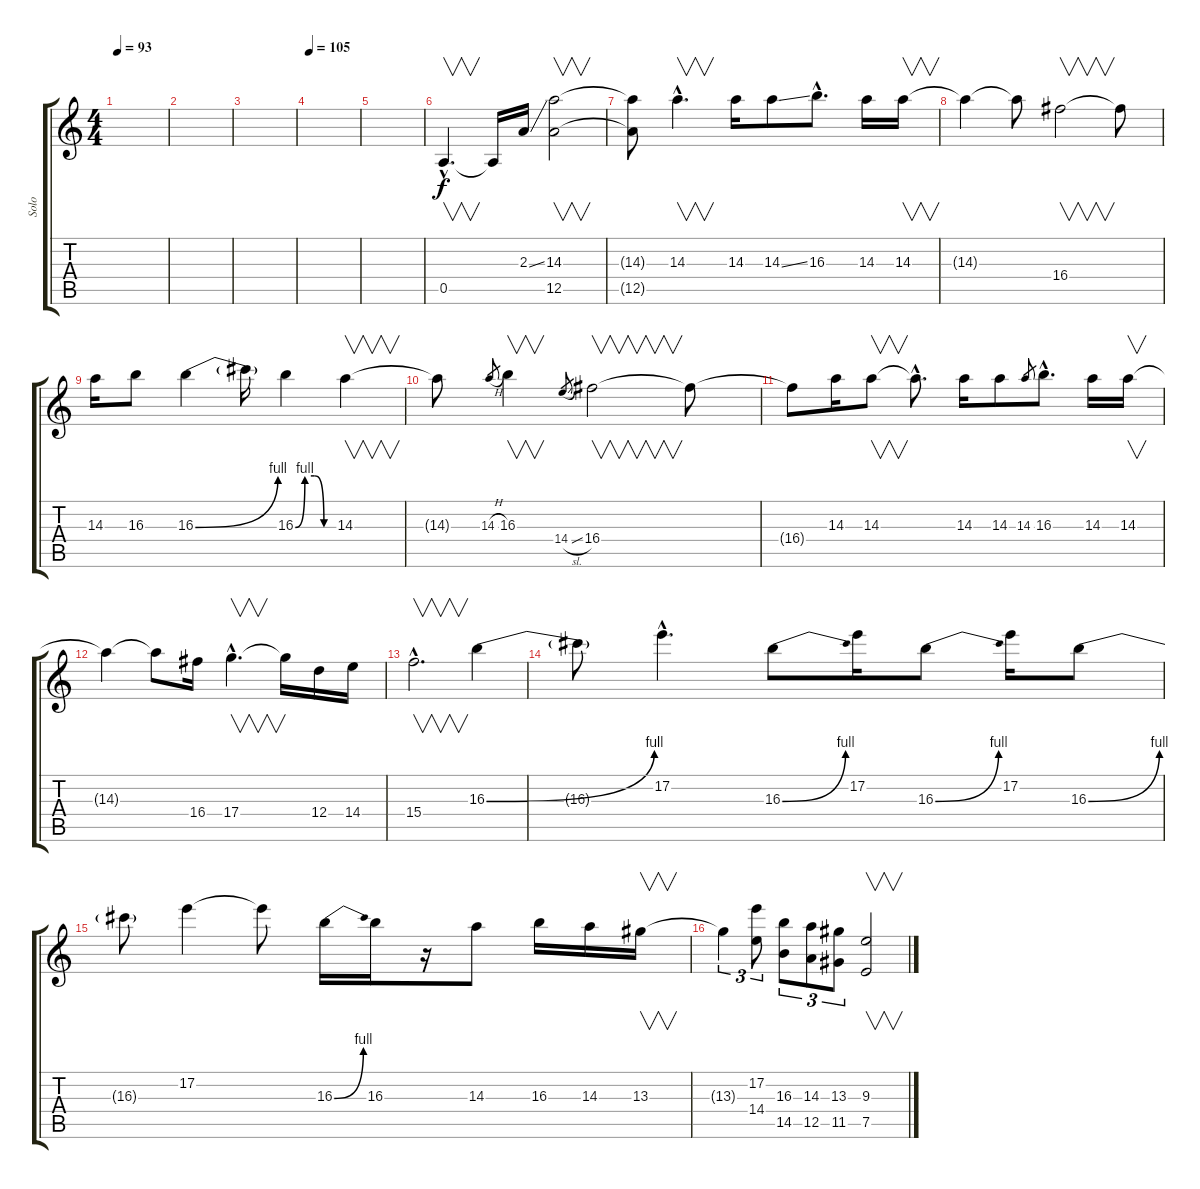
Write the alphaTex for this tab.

\track ("Solo" "Solo") {instrument distortionguitar}
\staff {score tabs}
\tuning (E4 B3 G3 D3 A2 E2) {hide}
\ts (4 4)
\tempo 93
\clef g2
\ks c
|
|
|
\tempo 105
|
|
0.5{hac}.4{v d} 0.5{t}.16 2.3{ss}.16 (14.3 12.5).2{v} |
(14.3{t} 12.5{t}).8 14.3{hac}.4{v d} 14.3.16 14.3{ss}.8 16.3{hac}.8{d} 14.3.16 14.3.16{v} |
14.3{t}.4 14.3{t}.8 16.4.2{v} 16.4{t}.8 |
14.3.16 16.3.8 16.3{be (bend 0 0 60 4)}.4 16.3{t}.16 16.3{be (custom 0 0 15 4 30 4 45 0 60 0)}.4 14.3.4{v} |
14.3{t}.8 14.3{h}.8{gr} 16.3.4{v} 14.4{sl}.8{gr} 16.4.2{v} 16.4{t}.8 |
16.4{t}.8 14.3.16 14.3.8{v} 14.3{hac t}.8{d} 14.3.16 14.3.8 14.3.8{gr} 16.3{hac}.8{d} 14.3.16 14.3.16{v} |
14.3{t}.4 14.3{t}.8 16.4.16 17.4{hac}.4{v d} 17.4{t}.16 12.4.16 14.4.16 |
15.4{hac}.2{v d} 16.3{be (bend 0 0 60 4)}.4 |
16.3{t}.8 17.2{hac}.4{d} 16.3{be (bend 0 0 60 4)}.8 17.2.16 16.3{be (bend 0 0 60 4)}.8 17.2.16 16.3{be (bend 0 0 60 4)}.8 |
16.3{t}.8 17.2.4 17.2{t}.8 16.3{be (bend 0 0 60 4)}.16 16.3.16 r.16 14.3.8 16.3.16 14.3.16 13.3.16{v} |
13.3{t}.4{tu (3 2)} (17.2 14.4).8{tu (3 2)} (16.3 14.5).8{tu (3 2)} (14.3 12.5).8{tu (3 2)} (13.3 11.5).8{tu (3 2)} (9.3 7.5).2{v}
